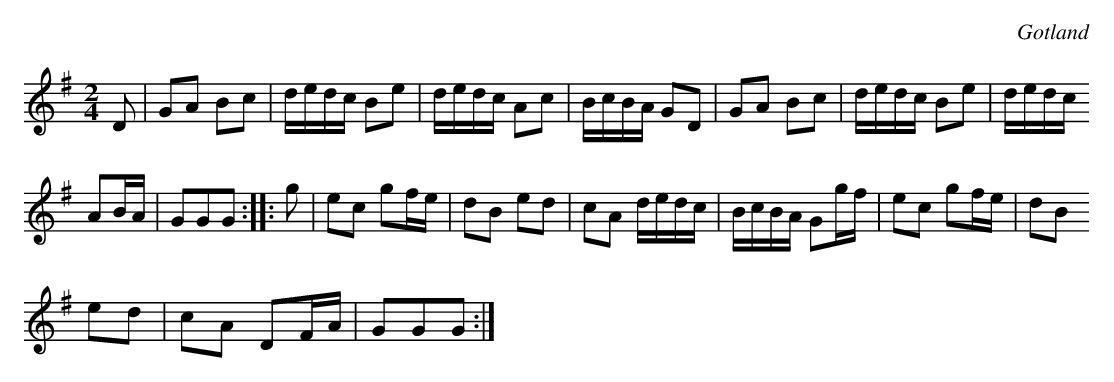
X:1
T:
O:Gotland
M:2/4
L:1/16
K:G
D2|G2A2 B2c2|dedc B2e2|dedc A2c2|BcBA G2D2|G2A2 B2c2|dedc B2e2|dedc
A2BA|G2G2G2::g2|e2c2 g2fe|d2B2 e2d2|c2A2 dedc|BcBA G2gf|e2c2 g2fe|d2B2
e2d2|c2A2 D2FA|G2G2G2:|
